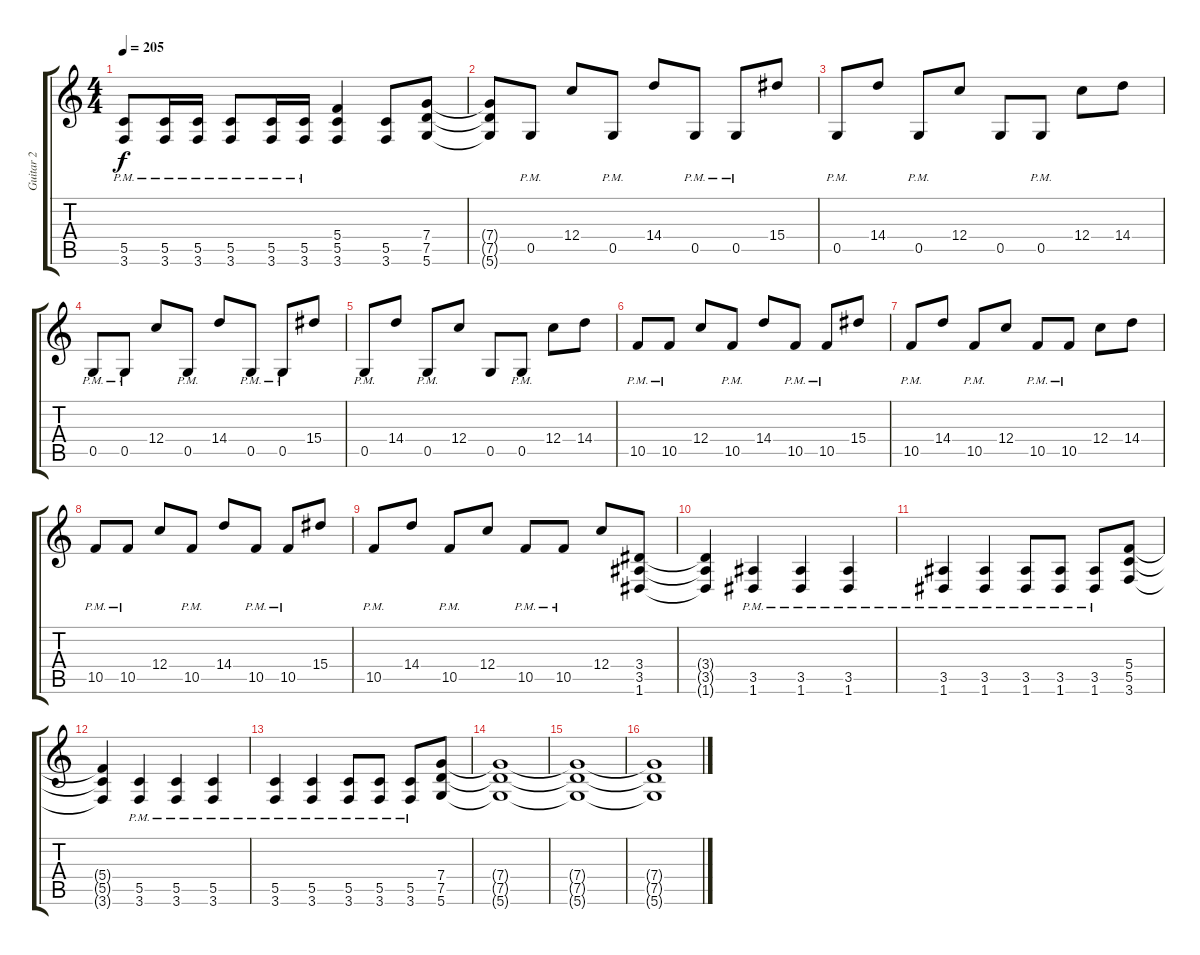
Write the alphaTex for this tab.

\track ("Guitar 2" "Guitar 2") {instrument overdrivenguitar}
\staff {score tabs}
\tuning (D4 A3 F3 C3 G2 D2) {hide}
\ts (4 4)
\tempo 205
\clef g2
\ks c
(5.5{pm} 3.6{pm}).8{dy f} (5.5{pm} 3.6{pm}).16 (5.5{pm} 3.6{pm}).16 (5.5{pm} 3.6{pm}).8 (5.5{pm} 3.6{pm}).16 (5.5{pm} 3.6{pm}).16 (5.4 5.5 3.6).4 (5.5 3.6).8 (7.4 7.5 5.6).8 |
(7.4{t} 7.5{t} 5.6{t}).8 0.5{pm}.8 12.4.8 0.5{pm}.8 14.4.8 0.5{pm}.8 0.5{pm}.8 15.4.8 |
0.5{pm}.8 14.4.8 0.5{pm}.8 12.4.8 0.5.8 0.5{pm}.8 12.4.8 14.4.8 |
0.5{pm}.8 0.5{pm}.8 12.4.8 0.5{pm}.8 14.4.8 0.5{pm}.8 0.5{pm}.8 15.4.8 |
0.5{pm}.8 14.4.8 0.5{pm}.8 12.4.8 0.5.8 0.5{pm}.8 12.4.8 14.4.8 |
10.5{pm}.8 10.5{pm}.8 12.4.8 10.5{pm}.8 14.4.8 10.5{pm}.8 10.5{pm}.8 15.4.8 |
10.5{pm}.8 14.4.8 10.5{pm}.8 12.4.8 10.5{pm}.8 10.5{pm}.8 12.4.8 14.4.8 |
10.5{pm}.8 10.5{pm}.8 12.4.8 10.5{pm}.8 14.4.8 10.5{pm}.8 10.5{pm}.8 15.4.8 |
10.5{pm}.8 14.4.8 10.5{pm}.8 12.4.8 10.5{pm}.8 10.5{pm}.8 12.4.8 (3.4 3.5 1.6).8 |
(3.4{t} 3.5{t} 1.6{t}).4 (3.5{pm} 1.6{pm}).4 (3.5{pm} 1.6{pm}).4 (3.5{pm} 1.6{pm}).4 |
(3.5{pm} 1.6{pm}).4 (3.5{pm} 1.6{pm}).4 (3.5{pm} 1.6{pm}).8 (3.5{pm} 1.6{pm}).8 (3.5{pm} 1.6{pm}).8 (5.4 5.5 3.6).8 |
(5.4{t} 5.5{t} 3.6{t}).4 (5.5{pm} 3.6{pm}).4 (5.5{pm} 3.6{pm}).4 (5.5{pm} 3.6{pm}).4 |
(5.5{pm} 3.6{pm}).4 (5.5{pm} 3.6{pm}).4 (5.5{pm} 3.6{pm}).8 (5.5{pm} 3.6{pm}).8 (5.5{pm} 3.6{pm}).8 (7.4 7.5 5.6).8 |
(7.4{t} 7.5{t} 5.6{t}).1 |
(7.4{t} 7.5{t} 5.6{t}).1 |
(7.4{t} 7.5{t} 5.6{t}).1
